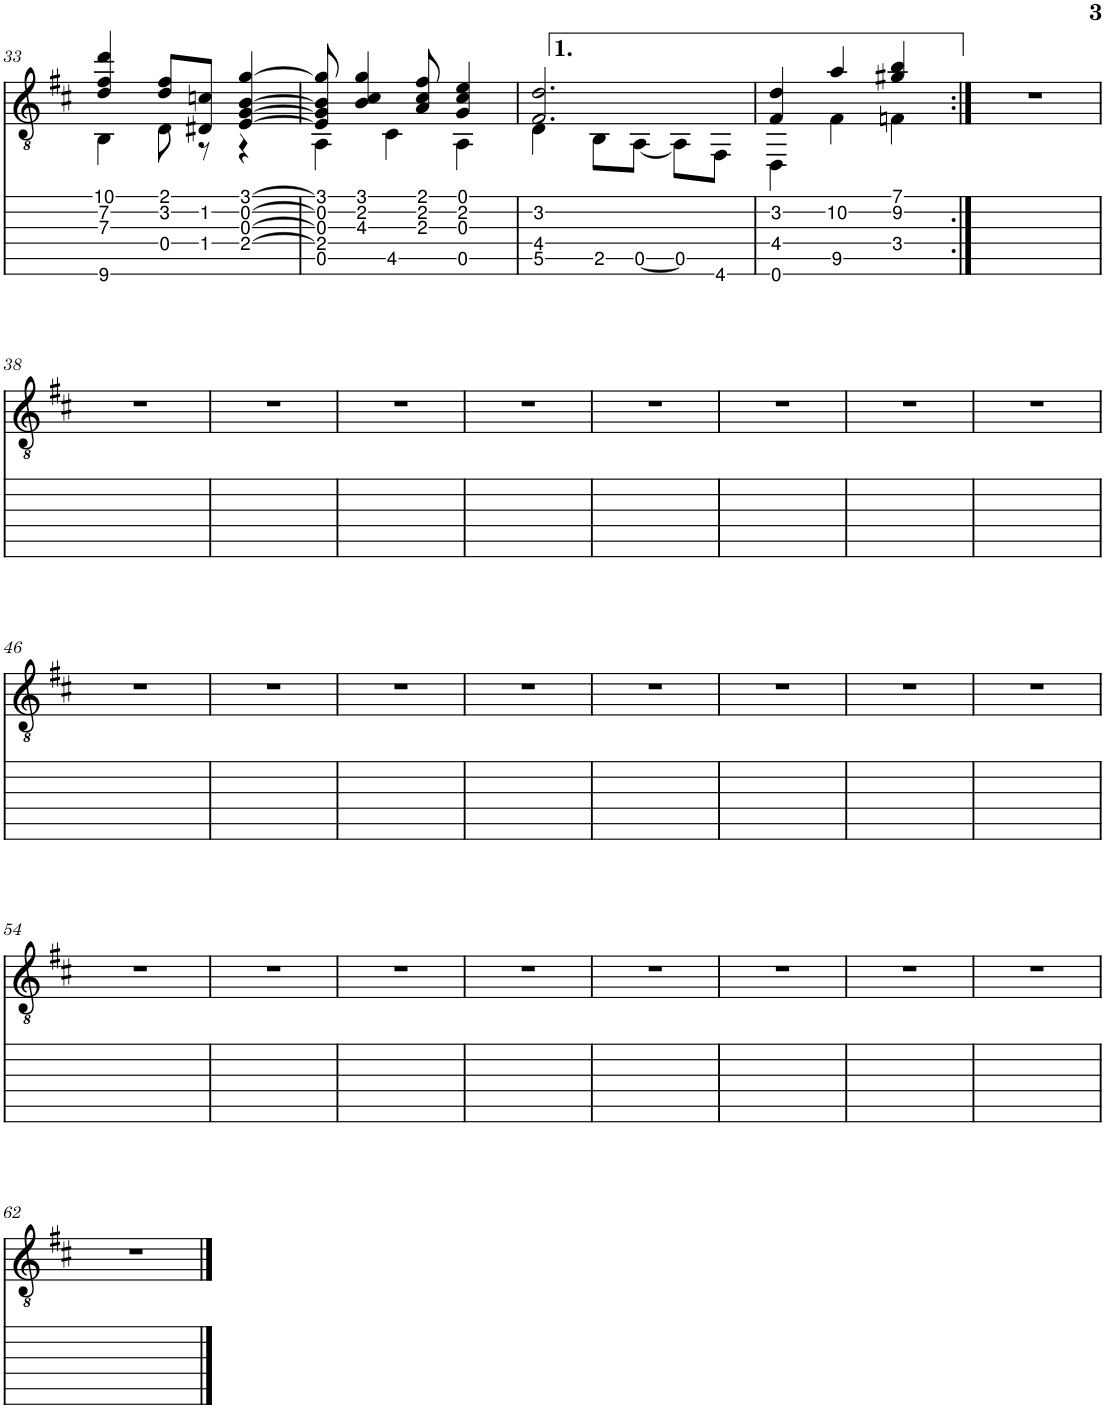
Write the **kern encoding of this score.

**kern	**kern
*part1	*part1
*staff2	*staff1
*I"Guitar	*
*I'Guit.	*
!!LO:PB:g=z
*clefGv2	*clefGv2
*k[f#c#]	*k[f#c#]
*M3/4	*M3/4
=33	=33
*^	*^
4d 4f# 4dd	4BB	4d/ 4f#/ 4dd/	4BB\
8d\ 8f#\L	8D	8d/ 8f#/L	8D\
8D#\ 8c\J	8r	8D#X/ 8cn/J	8r
[4E [4G [4B [4g	4r	[4E/ [4G/ [4B/ [4g/	4r
=34	=34	=34	=34
8E] 8G] 8B] 8g]	4AA	8E/] 8G/] 8B/] 8g/]	4AA\
4B 4c# 4g	.	4B/ 4c#/ 4g/	.
.	4C#	.	4C#\
8A 8c# 8f#	.	8A/ 8c#/ 8f#/	.
4G 4c# 4e	4AA	4G/ 4c#/ 4e/	4AA\
=35	=35	=35	=35
2.F# 2.d	4D	2.F#/ 2.d/	4D\
.	8BBL	.	8BB\L
.	[8AAJ	.	[8AA\J
.	8AAL]	.	8AA\L]
.	8FF#J	.	8FF#\J
=36	=36	=36	=36
4F# 4d	4DD	4F#/ 4d/	4DD\
4a	4F#	4a/	4F#\
4g# 4b	4F	4g#X/ 4b/	4Fn\
*v	*v	*	*
*	*v	*v
=37:|!	=37:|!
2.r	2.r
!!LO:LB:g=z
=38	=38
2.r	2.r
=39	=39
2.r	2.r
=40	=40
2.r	2.r
=41	=41
2.r	2.r
=42	=42
2.r	2.r
=43	=43
2.r	2.r
=44	=44
2.r	2.r
=45	=45
2.r	2.r
!!LO:LB:g=z
=46	=46
2.r	2.r
=47	=47
2.r	2.r
=48	=48
2.r	2.r
=49	=49
2.r	2.r
=50	=50
2.r	2.r
=51	=51
2.r	2.r
=52	=52
2.r	2.r
=53	=53
2.r	2.r
!!LO:LB:g=z
=54	=54
2.r	2.r
=55	=55
2.r	2.r
=56	=56
2.r	2.r
=57	=57
2.r	2.r
=58	=58
2.r	2.r
=59	=59
2.r	2.r
=60	=60
2.r	2.r
=61	=61
2.r	2.r
!!LO:LB:g=z
=62	=62
2.r	2.r
==	==
*-	*-
